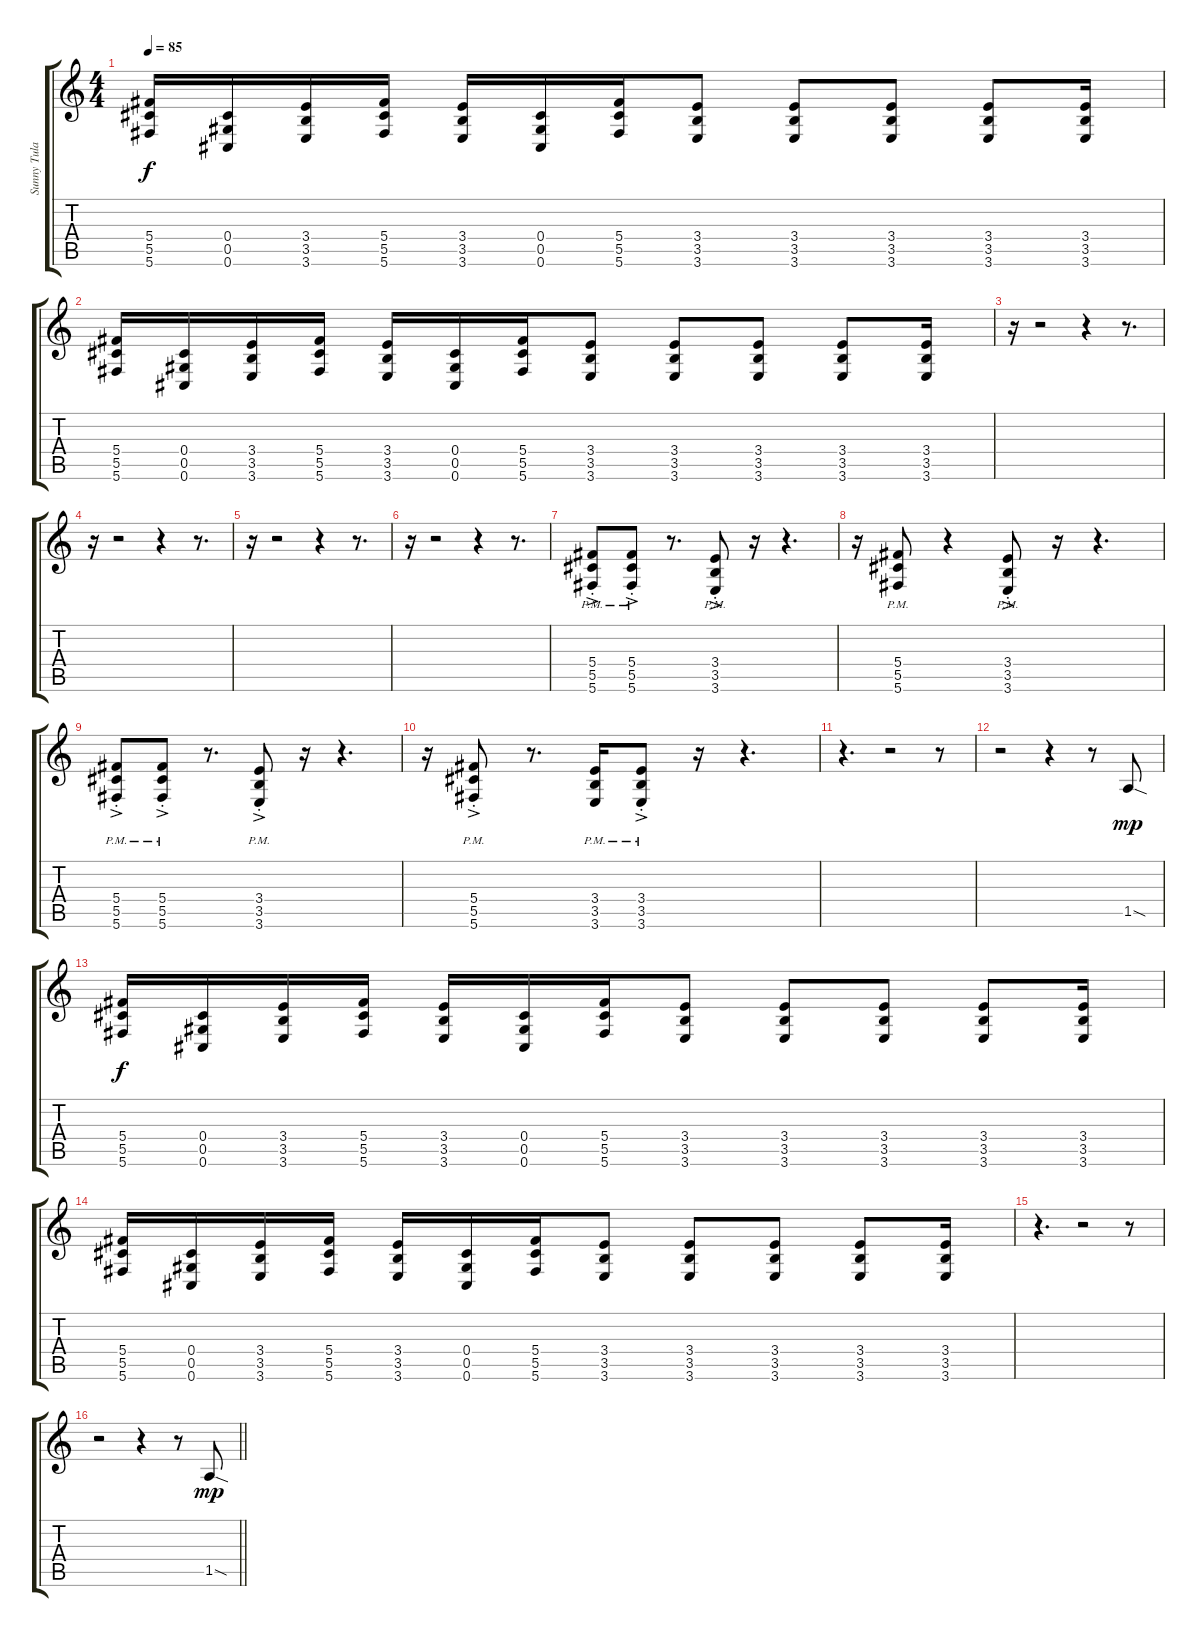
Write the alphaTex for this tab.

\track ("Sunny Tuladhar - Lead Guitar" "Sunny Tula") {instrument distortionguitar}
\staff {score tabs}
\tuning (Eb4 Bb3 Gb3 Db3 Ab2 Db2) {hide}
\ts (4 4)
\tempo 85
\clef g2
\ks c
(5.4 5.5 5.6).16{dy f} (0.4 0.5 0.6).16 (3.4 3.5 3.6).16 (5.4 5.5 5.6).16 (3.4 3.5 3.6).16 (0.4 0.5 0.6).16 (5.4 5.5 5.6).16 (3.4 3.5 3.6).8 (3.4 3.5 3.6).8 (3.4 3.5 3.6).8 (3.4 3.5 3.6).8 (3.4 3.5 3.6).16 |
(5.4 5.5 5.6).16 (0.4 0.5 0.6).16 (3.4 3.5 3.6).16 (5.4 5.5 5.6).16 (3.4 3.5 3.6).16 (0.4 0.5 0.6).16 (5.4 5.5 5.6).16 (3.4 3.5 3.6).8 (3.4 3.5 3.6).8 (3.4 3.5 3.6).8 (3.4 3.5 3.6).8 (3.4 3.5 3.6).16 |
r.16 r.2 r.4 r.8{d} |
r.16 r.2 r.4 r.8{d} |
r.16 r.2 r.4 r.8{d} |
r.16 r.2 r.4 r.8{d} |
(5.4{pm} 5.5{pm} 5.6{ac pm st}).8 (5.4{pm} 5.5{pm} 5.6{ac pm st}).8 r.8{d} (3.4{pm} 3.5{pm} 3.6{ac pm st}).8 r.16 r.4{d} |
r.16 (5.4{pm} 5.5{pm} 5.6{pm}).8 r.4 (3.4{pm} 3.5{pm} 3.6{ac pm st}).8 r.16 r.4{d} |
(5.4{pm} 5.5{pm} 5.6{ac pm st}).8 (5.4{pm} 5.5{pm} 5.6{ac pm st}).8 r.8{d} (3.4{pm} 3.5{pm} 3.6{ac pm st}).8 r.16 r.4{d} |
r.16 (5.4{pm} 5.5{pm} 5.6{ac pm st}).8 r.8{d} (3.4{pm} 3.5{pm} 3.6{pm}).16 (3.4{pm} 3.5{pm} 3.6{ac pm st}).8 r.16 r.4{d} |
r.4{d} r.2 r.8 |
r.2 r.4 r.8 1.5{sod}.8{dy mp} |
(5.4 5.5 5.6).16{dy f} (0.4 0.5 0.6).16 (3.4 3.5 3.6).16 (5.4 5.5 5.6).16 (3.4 3.5 3.6).16 (0.4 0.5 0.6).16 (5.4 5.5 5.6).16 (3.4 3.5 3.6).8 (3.4 3.5 3.6).8 (3.4 3.5 3.6).8 (3.4 3.5 3.6).8 (3.4 3.5 3.6).16 |
(5.4 5.5 5.6).16 (0.4 0.5 0.6).16 (3.4 3.5 3.6).16 (5.4 5.5 5.6).16 (3.4 3.5 3.6).16 (0.4 0.5 0.6).16 (5.4 5.5 5.6).16 (3.4 3.5 3.6).8 (3.4 3.5 3.6).8 (3.4 3.5 3.6).8 (3.4 3.5 3.6).8 (3.4 3.5 3.6).16 |
r.4{d} r.2 r.8 |
\barLineRight lightlight
r.2 r.4 r.8 1.5{sod}.8{dy mp}
